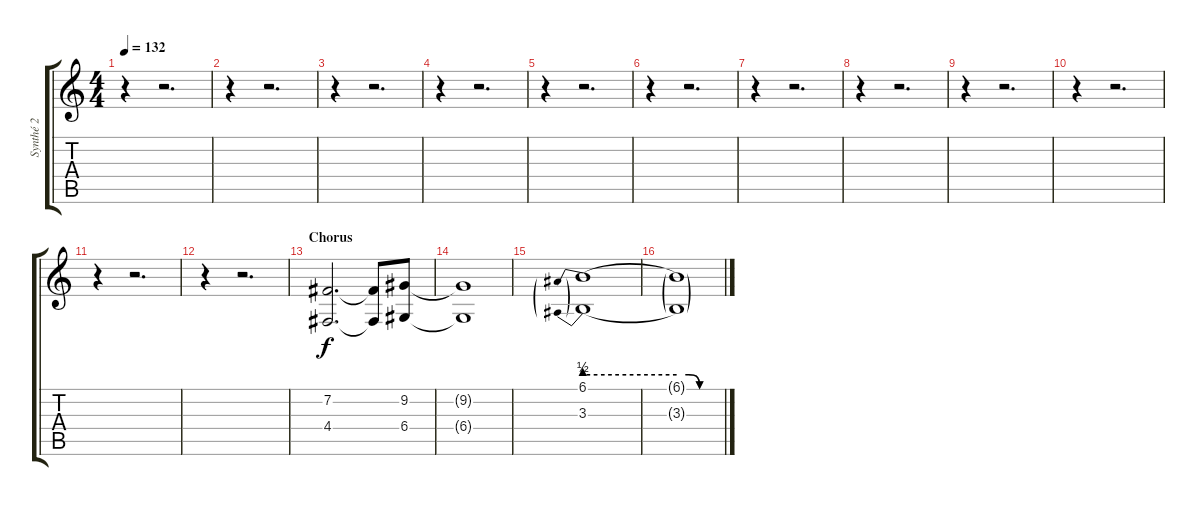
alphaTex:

\track ("Synthé 2" "Synthé 2") {instrument tangoaccordion}
\staff {score tabs}
\tuning (E4 B3 G3 D3 A2 E2) {hide}
\ts (4 4)
\tempo 132
\clef g2
\ks c
r.4{dy f} r.2{d} |
r.4 r.2{d} |
r.4 r.2{d} |
r.4 r.2{d} |
r.4 r.2{d} |
r.4 r.2{d} |
r.4 r.2{d} |
r.4 r.2{d} |
r.4 r.2{d} |
r.4 r.2{d} |
r.4 r.2{d} |
r.4 r.2{d} |
\section ("" "Chorus")
(7.2 4.4).2{d} (7.2{t} 4.4{t}).8 (9.2 6.4).8 |
(9.2{t} 6.4{t}).1 |
(6.1{be (prebend 0 2 60 2)} 3.3{be (prebend 0 2 60 2)}).1 |
(6.1{be (custom 0 2 15 2 30 0 60 0) t} 3.3{be (custom 0 2 15 2 30 0 60 0) t}).1
